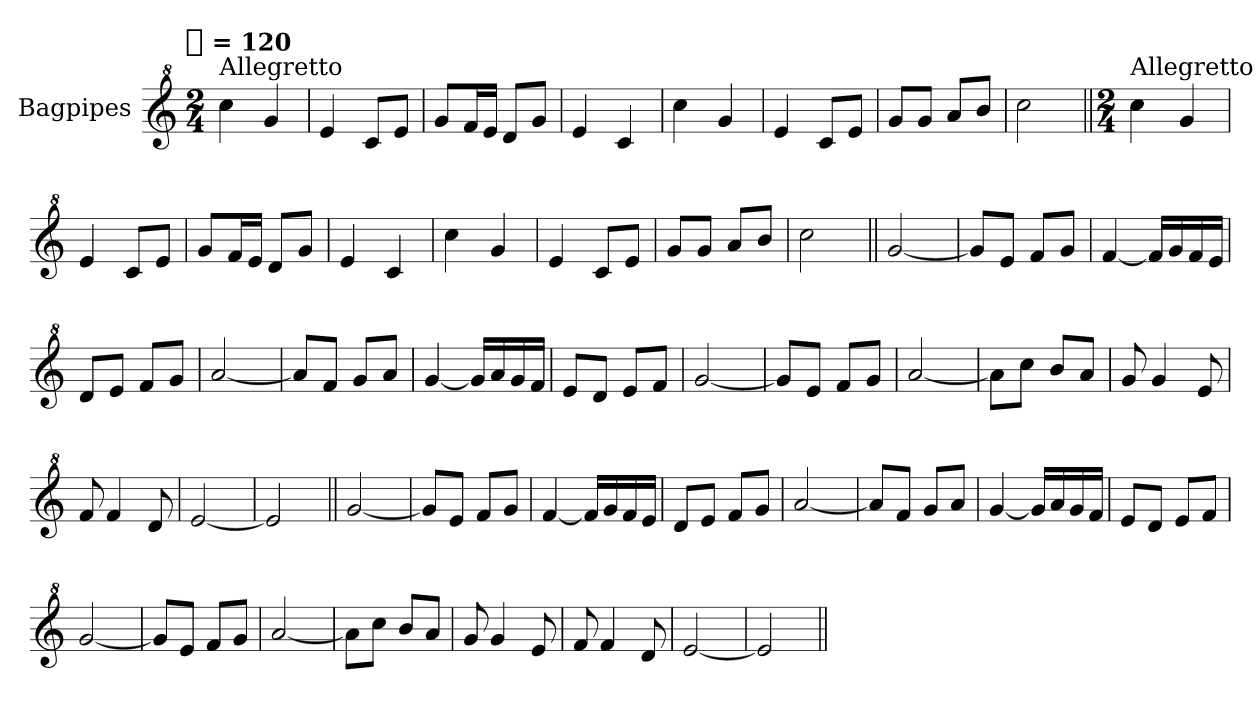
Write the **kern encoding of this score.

**kern
*part1
*staff1
*I"Bagpipes
*I'Bag
*clefG^2
*k[]
!!LO:TX:omd:t=[quarter] = 120
*M2/4
*MM120
=1
!LO:TX:a:t=Allegretto
4ccc
4gg
=
4ee
8ccL
8eeJ
=
8ggL
16ffL
16eeJJ
8ddL
8ggJ
=
4ee
4cc
=
4ccc
4gg
=
4ee
8ccL
8eeJ
=
8ggL
8ggJ
8aaL
8bbJ
=
2ccc
=||
*M2/4
*MM120
!LO:TX:a:t=Allegretto
4ccc
4gg
=
4ee
8ccL
8eeJ
=
8ggL
16ffL
16eeJJ
8ddL
8ggJ
=
4ee
4cc
=
4ccc
4gg
=
4ee
8ccL
8eeJ
=
8ggL
8ggJ
8aaL
8bbJ
=
2ccc
=||
[2gg
=
8ggL]
8eeJ
8ffL
8ggJ
=
[4ff
16ffLL]
16gg
16ff
16eeJJ
=
8ddL
8eeJ
8ffL
8ggJ
=
[2aa
=
8aaL]
8ffJ
8ggL
8aaJ
=
[4gg
16ggLL]
16aa
16gg
16ffJJ
=
8eeL
8ddJ
8eeL
8ffJ
=
[2gg
=
8ggL]
8eeJ
8ffL
8ggJ
=
[2aa
=
8aaL]
8cccJ
8bbL
8aaJ
=
8gg
4gg
8ee
=
8ff
4ff
8dd
=
[2ee
=
2ee]
=||
[2gg
=
8ggL]
8eeJ
8ffL
8ggJ
=
[4ff
16ffLL]
16gg
16ff
16eeJJ
=
8ddL
8eeJ
8ffL
8ggJ
=
[2aa
=
8aaL]
8ffJ
8ggL
8aaJ
=
[4gg
16ggLL]
16aa
16gg
16ffJJ
=
8eeL
8ddJ
8eeL
8ffJ
=
[2gg
=
8ggL]
8eeJ
8ffL
8ggJ
=
[2aa
=
8aaL]
8cccJ
8bbL
8aaJ
=
8gg
4gg
8ee
=
8ff
4ff
8dd
=
[2ee
=
2ee]
=||
*-
